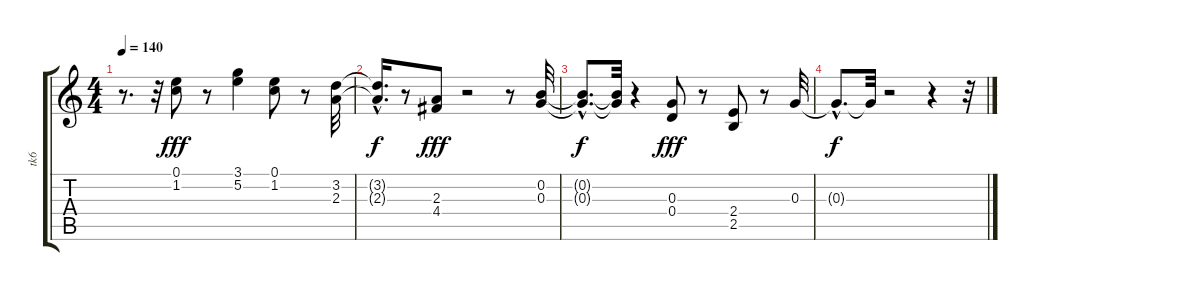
\track ("tk6" "tk6") {instrument guitarharmonics}
\staff {score tabs}
\tuning (E4 B3 G3 D3 A2 E2) {hide}
\ts (4 4)
\tempo 140
\clef g2
\ks c
r.8{d dy fff} r.32 (0.1 1.2).8 r.8 (3.1 5.2).4 (0.1 1.2).8 r.8 (3.2 2.3).32 |
(3.2{hac t} 2.3{hac t}).16{d dy f} r.8 (2.3 4.4).8{dy fff} r.2 r.8 (0.2 0.3).32 |
(0.2{hac t} 0.3{hac t}).8{d dy f} (0.2{t} 0.3{t}).32 r.4 (0.3 0.4).8{dy fff} r.8 (2.4 2.5).8 r.8 0.3.32 |
0.3{hac t}.8{d dy f} 0.3{t}.32 r.2 r.4 r.32
